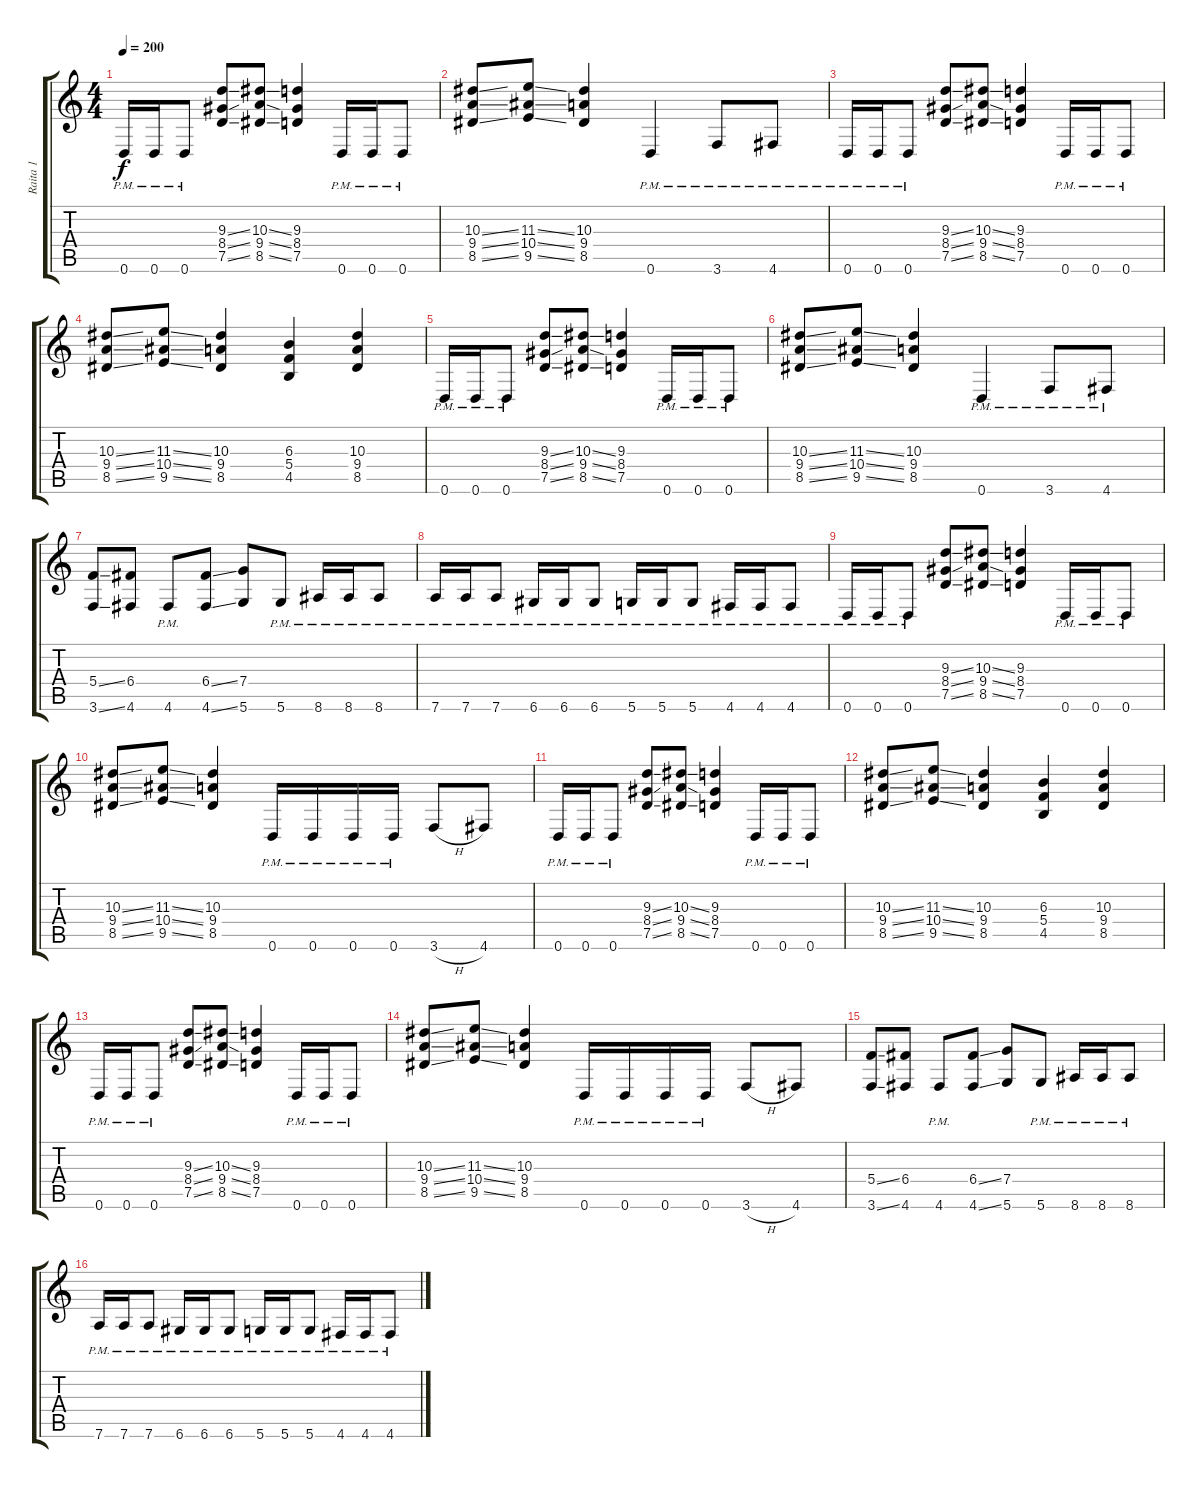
\track ("Raita 1" "Raita 1") {instrument distortionguitar}
\staff {score tabs}
\tuning (D4 A3 F3 C3 G2 D2) {hide}
\ts (4 4)
\tempo 200
\clef g2
\ks c
0.6{pm}.16{dy f instrument distortionguitar} 0.6{pm}.16 0.6{pm}.8 (9.3{ss} 8.4{ss} 7.5{ss}).8 (10.3{ss} 9.4{ss} 8.5{ss}).8 (9.3 8.4 7.5).4 0.6{pm}.16 0.6{pm}.16 0.6{pm}.8 |
(10.3{ss} 9.4{ss} 8.5{ss}).8 (11.3{ss} 10.4{ss} 9.5{ss}).8 (10.3 9.4 8.5).4 0.6{pm}.4 3.6{pm}.8 4.6{pm}.8 |
0.6{pm}.16 0.6{pm}.16 0.6{pm}.8 (9.3{ss} 8.4{ss} 7.5{ss}).8 (10.3{ss} 9.4{ss} 8.5{ss}).8 (9.3 8.4 7.5).4 0.6{pm}.16 0.6{pm}.16 0.6{pm}.8 |
(10.3{ss} 9.4{ss} 8.5{ss}).8 (11.3{ss} 10.4{ss} 9.5{ss}).8 (10.3 9.4 8.5).4 (6.3 5.4 4.5).4 (10.3 9.4 8.5).4 |
0.6{pm}.16 0.6{pm}.16 0.6{pm}.8 (9.3{ss} 8.4{ss} 7.5{ss}).8 (10.3{ss} 9.4{ss} 8.5{ss}).8 (9.3 8.4 7.5).4 0.6{pm}.16 0.6{pm}.16 0.6{pm}.8 |
(10.3{ss} 9.4{ss} 8.5{ss}).8 (11.3{ss} 10.4{ss} 9.5{ss}).8 (10.3 9.4 8.5).4 0.6{pm}.4 3.6{pm}.8 4.6{pm}.8 |
(5.4{ss} 3.6{ss}).8 (6.4 4.6).8 4.6{pm}.8 (6.4{ss} 4.6{ss}).8 (7.4 5.6).8 5.6{pm}.8 8.6{pm}.16 8.6{pm}.16 8.6{pm}.8 |
7.6{pm}.16 7.6{pm}.16 7.6{pm}.8 6.6{pm}.16 6.6{pm}.16 6.6{pm}.8 5.6{pm}.16 5.6{pm}.16 5.6{pm}.8 4.6{pm}.16 4.6{pm}.16 4.6{pm}.8 |
0.6{pm}.16 0.6{pm}.16 0.6{pm}.8 (9.3{ss} 8.4{ss} 7.5{ss}).8 (10.3{ss} 9.4{ss} 8.5{ss}).8 (9.3 8.4 7.5).4 0.6{pm}.16 0.6{pm}.16 0.6{pm}.8 |
(10.3{ss} 9.4{ss} 8.5{ss}).8 (11.3{ss} 10.4{ss} 9.5{ss}).8 (10.3 9.4 8.5).4 0.6{pm}.16 0.6{pm}.16 0.6{pm}.16 0.6{pm}.16 3.6{h}.8 4.6.8 |
0.6{pm}.16 0.6{pm}.16 0.6{pm}.8 (9.3{ss} 8.4{ss} 7.5{ss}).8 (10.3{ss} 9.4{ss} 8.5{ss}).8 (9.3 8.4 7.5).4 0.6{pm}.16 0.6{pm}.16 0.6{pm}.8 |
(10.3{ss} 9.4{ss} 8.5{ss}).8 (11.3{ss} 10.4{ss} 9.5{ss}).8 (10.3 9.4 8.5).4 (6.3 5.4 4.5).4 (10.3 9.4 8.5).4 |
0.6{pm}.16 0.6{pm}.16 0.6{pm}.8 (9.3{ss} 8.4{ss} 7.5{ss}).8 (10.3{ss} 9.4{ss} 8.5{ss}).8 (9.3 8.4 7.5).4 0.6{pm}.16 0.6{pm}.16 0.6{pm}.8 |
(10.3{ss} 9.4{ss} 8.5{ss}).8 (11.3{ss} 10.4{ss} 9.5{ss}).8 (10.3 9.4 8.5).4 0.6{pm}.16 0.6{pm}.16 0.6{pm}.16 0.6{pm}.16 3.6{h}.8 4.6.8 |
(5.4{ss} 3.6{ss}).8 (6.4 4.6).8 4.6{pm}.8 (6.4{ss} 4.6{ss}).8 (7.4 5.6).8 5.6{pm}.8 8.6{pm}.16 8.6{pm}.16 8.6{pm}.8 |
7.6{pm}.16 7.6{pm}.16 7.6{pm}.8 6.6{pm}.16 6.6{pm}.16 6.6{pm}.8 5.6{pm}.16 5.6{pm}.16 5.6{pm}.8 4.6{pm}.16 4.6{pm}.16 4.6{pm}.8
